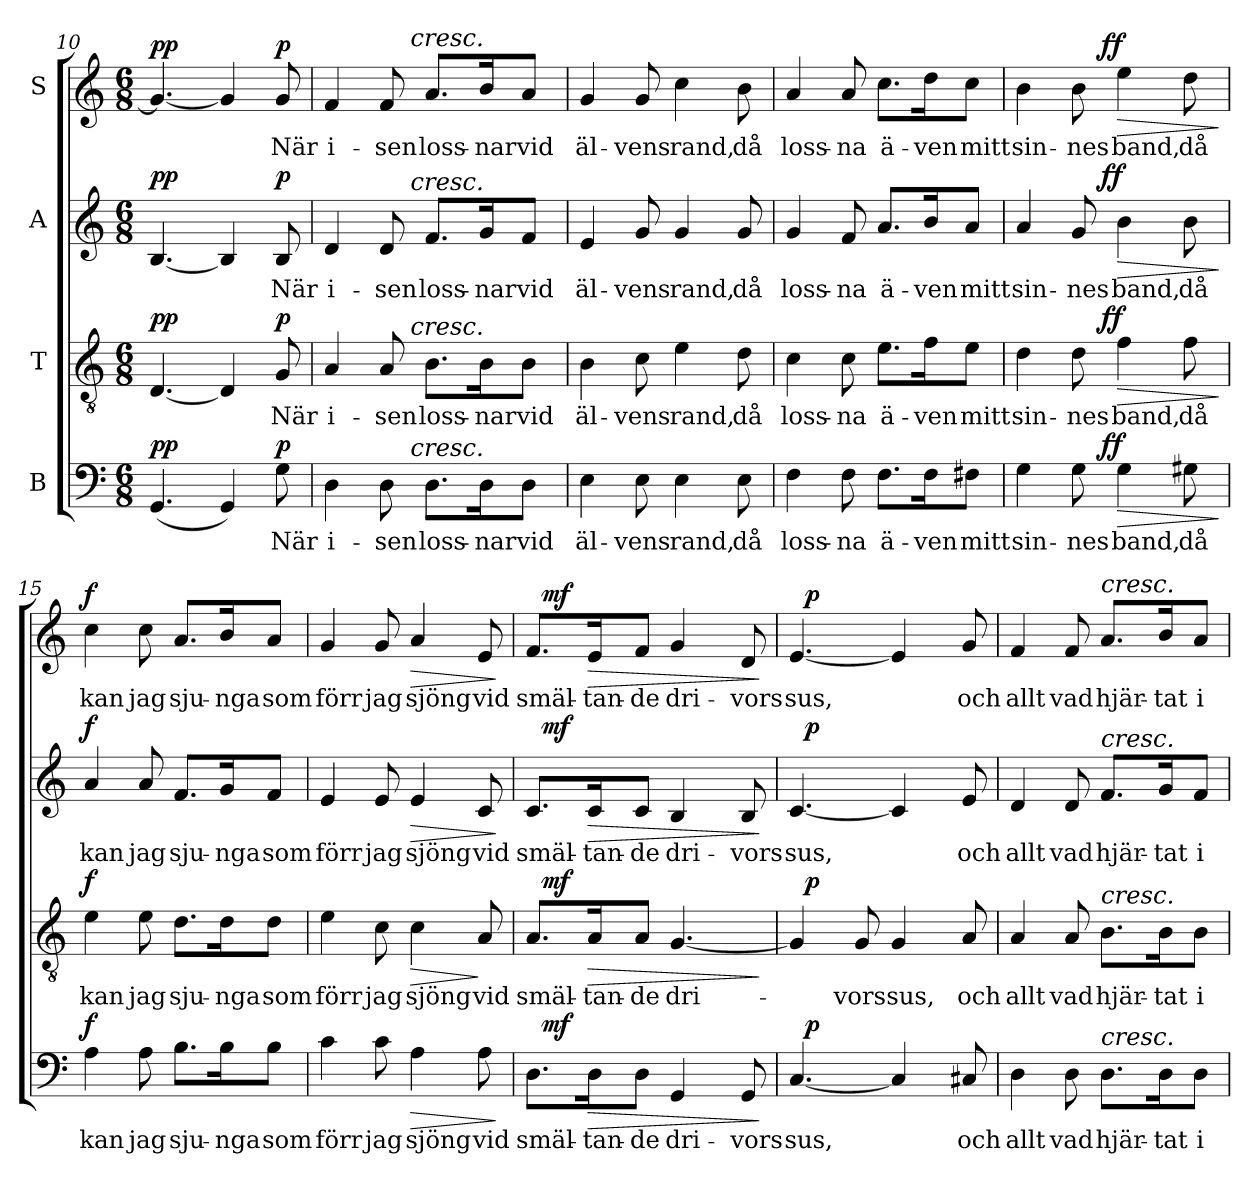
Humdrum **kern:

**kern	**text	**dynam	**kern	**text	**dynam	**kern	**text	**dynam	**kern	**text	**dynam
*part4	*part4	*part4	*part3	*part3	*part3	*part2	*part2	*part2	*part1	*part1	*part1
*staff4	*staff4	*staff4	*staff3	*staff3	*staff3	*staff2	*staff2	*staff2	*staff1	*staff1	*staff1
*I"B	*	*	*I"T	*	*	*I"A	*	*	*I"S	*	*
!!LO:LB:g=z
*clefF4	*	*	*clefGv2	*	*	*clefG2	*	*	*clefG2	*	*
*k[]	*	*	*k[]	*	*	*k[]	*	*	*k[]	*	*
*C:	*	*	*C:	*	*	*C:	*	*	*C:	*	*
*M6/8	*	*	*M6/8	*	*	*M6/8	*	*	*M6/8	*	*
=10	=10	=10	=10	=10	=10	=10	=10	=10	=10	=10	=10
!	!	!LO:DY:a	!	!	!LO:DY:a	!	!	!LO:DY:a	!	!	!LO:DY:a
(<4.GG/	.	pp	[4.D/	.	pp	[4.B/	.	pp	4.g/_	.	pp
4GG/)	.	.	4D/]	.	.	4B/]	.	.	4g/]	.	.
!	!LO:LY:b	!LO:DY:a	!	!LO:LY:b	!LO:DY:a	!	!LO:LY:b	!LO:DY:a	!	!LO:LY:b	!LO:DY:a
8G\	När	p	8G/	När	p	8B/	När	p	8g/	När	p
=11	=11	=11	=11	=11	=11	=11	=11	=11	=11	=11	=11
!	!LO:LY:b	!	!	!LO:LY:b	!	!	!LO:LY:b	!	!	!LO:LY:b	!
*^	*	*	*^	*	*	*^	*	*	*^	*	*
4D\	4ryy	i-	.	4A/	4ryy	i-	.	4d/	4ryy	i-	.	4f/	4ryy	i-	.
!	!	!LO:LY:b	!	!	!	!LO:LY:b	!	!	!	!LO:LY:b	!	!	!	!LO:LY:b	!
8D\	16.ryy	-sen	.	8A/	16.ryy	-sen	.	8d/	16.ryy	-sen	.	8f/	16.ryy	-sen	.
!	!	!	!	!	!	!	!	!	!	!	!	!	!LO:TX:a:i:t=cresc.	!	!
!	!	!	!	!	!	!	!	!	!LO:TX:a:i:t=cresc.	!	!	!	!	!	!
!	!	!	!	!	!LO:TX:a:i:t=cresc.	!	!	!	!	!	!	!	!	!	!
!	!LO:TX:a:i:t=cresc.	!	!	!	!	!	!	!	!	!	!	!	!	!	!
.	4ryy	.	.	.	4ryy	.	.	.	4ryy	.	.	.	4ryy	.	.
!	!	!LO:LY:b	!	!	!	!LO:LY:b	!	!	!	!LO:LY:b	!	!	!	!LO:LY:b	!
8.D\L	.	loss-	.	8.B\L	.	loss-	.	8.f/L	.	loss-	.	8.a/L	.	loss-	.
!	!	!LO:LY:b	!	!	!	!LO:LY:b	!	!	!	!LO:LY:b	!	!	!	!LO:LY:b	!
16D\k	.	-nar	.	16B\k	.	-nar	.	16g/k	.	-nar	.	16b/k	.	-nar	.
.	8ryy	.	.	.	8ryy	.	.	.	8ryy	.	.	.	8ryy	.	.
!	!	!LO:LY:b	!	!	!	!LO:LY:b	!	!	!	!LO:LY:b	!	!	!	!LO:LY:b	!
8D\J	.	vid	.	8B\J	.	vid	.	8f/J	.	vid	.	8a/J	.	vid	.
.	32ryy	.	.	.	32ryy	.	.	.	32ryy	.	.	.	32ryy	.	.
=12	=12	=12	=12	=12	=12	=12	=12	=12	=12	=12	=12	=12	=12	=12	=12
!	!	!LO:LY:b	!	!	!	!LO:LY:b	!	!	!	!LO:LY:b	!	!	!	!LO:LY:b	!
*v	*v	*	*	*	*	*	*	*v	*v	*	*	*v	*v	*	*
*	*	*	*v	*v	*	*	*	*	*	*	*	*
4E\	äl-	.	4B\	äl-	.	4e/	äl-	.	4g/	äl-	.
!	!LO:LY:b	!	!	!LO:LY:b	!	!	!LO:LY:b	!	!	!LO:LY:b	!
8E\	-vens	.	8c\	-vens	.	8g/	-vens	.	8g/	-vens	.
!	!LO:LY:b	!	!	!LO:LY:b	!	!	!LO:LY:b	!	!	!LO:LY:b	!
4E\	rand,	.	4e\	rand,	.	4g/	rand,	.	4cc\	rand,	.
!	!LO:LY:b	!	!	!LO:LY:b	!	!	!LO:LY:b	!	!	!LO:LY:b	!
8E\	då	.	8d\	då	.	8g/	då	.	8b\	då	.
=13	=13	=13	=13	=13	=13	=13	=13	=13	=13	=13	=13
!	!LO:LY:b	!	!	!LO:LY:b	!	!	!LO:LY:b	!	!	!LO:LY:b	!
4F\	loss-	.	4c\	loss-	.	4g/	loss-	.	4a/	loss-	.
!	!LO:LY:b	!	!	!LO:LY:b	!	!	!LO:LY:b	!	!	!LO:LY:b	!
8F\	-na	.	8c\	-na	.	8f/	-na	.	8a/	-na	.
!	!LO:LY:b	!	!	!LO:LY:b	!	!	!LO:LY:b	!	!	!LO:LY:b	!
8.F\L	ä-	.	8.e\L	ä-	.	8.a/L	ä-	.	8.cc\L	ä-	.
!	!LO:LY:b	!	!	!LO:LY:b	!	!	!LO:LY:b	!	!	!LO:LY:b	!
16F\k	-ven	.	16f\k	-ven	.	16b/k	-ven	.	16dd\k	-ven	.
!	!LO:LY:b	!	!	!LO:LY:b	!	!	!LO:LY:b	!	!	!LO:LY:b	!
8F#X\J	mitt	.	8e\J	mitt	.	8a/J	mitt	.	8cc\J	mitt	.
=14	=14	=14	=14	=14	=14	=14	=14	=14	=14	=14	=14
!	!LO:LY:b	!	!	!LO:LY:b	!	!	!LO:LY:b	!	!	!LO:LY:b	!
*^	*	*	*^	*	*	*^	*	*	*^	*	*
4G\	4ryy	sin-	.	4d\	4ryy	sin-	.	4a/	4ryy	sin-	.	4b\	4ryy	sin-	.
!	!	!LO:LY:b	!	!	!	!LO:LY:b	!	!	!	!LO:LY:b	!	!	!	!LO:LY:b	!
8G\	16.ryy	-nes	.	8d\	16.ryy	-nes	.	8g/	16.ryy	-nes	.	8b\	16.ryy	-nes	.
!	!	!	!LO:DY:a	!	!	!	!LO:DY:a	!	!	!	!LO:DY:a	!	!	!	!LO:DY:a
.	4ryy	.	ff	.	4ryy	.	ff	.	4ryy	.	ff	.	4ryy	.	ff
!	!	!LO:LY:b	!LO:HP:b	!	!	!LO:LY:b	!LO:HP:b	!	!	!LO:LY:b	!LO:HP:b	!	!	!LO:LY:b	!LO:HP:b
4G\	.	band,	>	4f\	.	band,	>	4b\	.	band,	>	4ee\	.	band,	>
.	8ryy	.	.	.	8ryy	.	.	.	8ryy	.	.	.	8ryy	.	.
!	!	!LO:LY:b	!	!	!	!LO:LY:b	!	!	!	!LO:LY:b	!	!	!	!LO:LY:b	!
8G#X\	.	då	.	8f\	.	då	.	8b\	.	då	.	8dd\	.	då	.
.	32ryy	.	.	.	32ryy	.	.	.	32ryy	.	.	.	32ryy	.	.
.	.	.	]	.	.	.	]	.	.	.	]	.	.	.	]
!!LO:PB:g=z
=15	=15	=15	=15	=15	=15	=15	=15	=15	=15	=15	=15	=15	=15	=15	=15
!	!	!LO:LY:b	!LO:DY:a	!	!	!LO:LY:b	!LO:DY:a	!	!	!LO:LY:b	!LO:DY:a	!	!	!LO:LY:b	!LO:DY:a
*v	*v	*	*	*	*	*	*	*v	*v	*	*	*v	*v	*	*
*	*	*	*v	*v	*	*	*	*	*	*	*	*
4A\	kan	f	4e\	kan	f	4a/	kan	f	4cc\	kan	f
!	!LO:LY:b	!	!	!LO:LY:b	!	!	!LO:LY:b	!	!	!LO:LY:b	!
8A\	jag	.	8e\	jag	.	8a/	jag	.	8cc\	jag	.
!	!LO:LY:b	!	!	!LO:LY:b	!	!	!LO:LY:b	!	!	!LO:LY:b	!
8.B\L	sju-	.	8.d\L	sju-	.	8.f/L	sju-	.	8.a/L	sju-	.
!	!LO:LY:b	!	!	!LO:LY:b	!	!	!LO:LY:b	!	!	!LO:LY:b	!
16B\k	-nga	.	16d\k	-nga	.	16g/k	-nga	.	16b/k	-nga	.
!	!LO:LY:b	!	!	!LO:LY:b	!	!	!LO:LY:b	!	!	!LO:LY:b	!
8B\J	som	.	8d\J	som	.	8f/J	som	.	8a/J	som	.
=16	=16	=16	=16	=16	=16	=16	=16	=16	=16	=16	=16
!	!LO:LY:b	!	!	!LO:LY:b	!	!	!LO:LY:b	!	!	!LO:LY:b	!
4c\	förr	.	4e\	förr	.	4e/	förr	.	4g/	förr	.
!	!LO:LY:b	!	!	!LO:LY:b	!	!	!LO:LY:b	!	!	!LO:LY:b	!
8c\	jag	.	8c\	jag	.	8e/	jag	.	8g/	jag	.
!	!LO:LY:b	!LO:HP:b	!	!LO:LY:b	!LO:HP:b	!	!LO:LY:b	!LO:HP:b	!	!LO:LY:b	!LO:HP:b
4A\	sjöng	>	4c\	sjöng	>	4e/	sjöng	>	4a/	sjöng	>
!	!LO:LY:b	!	!	!LO:LY:b	!	!	!LO:LY:b	!	!	!LO:LY:b	!
8A\	vid	.	8A/	vid	]	8c/	vid	.	8e/	vid	.
.	.	]	.	.	.	.	.	]	.	.	]
=17	=17	=17	=17	=17	=17	=17	=17	=17	=17	=17	=17
!	!LO:LY:b	!	!	!LO:LY:b	!	!	!LO:LY:b	!	!	!LO:LY:b	!
*^	*	*	*^	*	*	*^	*	*	*^	*	*
8.D\L	32ryy	smäl-	.	8.A/L	32ryy	smäl-	.	8.c/L	32ryy	smäl-	.	8.f/L	32ryy	smäl-	.
!	!	!	!LO:DY:a	!	!	!	!LO:DY:a	!	!	!	!LO:DY:a	!	!	!	!LO:DY:a
.	2ryy	.	mf	.	2ryy	.	mf	.	2ryy	.	mf	.	2ryy	.	mf
!	!	!LO:LY:b	!LO:HP:b	!	!	!LO:LY:b	!LO:HP:b	!	!	!LO:LY:b	!LO:HP:b	!	!	!LO:LY:b	!LO:HP:b
16D\k	.	-tan-	>	16A/k	.	-tan-	>	16c/k	.	-tan-	>	16e/k	.	-tan-	>
!	!	!LO:LY:b	!	!	!	!LO:LY:b	!	!	!	!LO:LY:b	!	!	!	!LO:LY:b	!
8D\J	.	-de	.	8A/J	.	-de	.	8c/J	.	-de	.	8f/J	.	-de	.
!	!	!LO:LY:b	!	!	!	!LO:LY:b	!	!	!	!LO:LY:b	!	!	!	!LO:LY:b	!
4GG/	.	dri-	.	[4.G/	.	dri-	.	4B/	.	dri-	.	4g/	.	dri-	.
.	8..ryy	.	.	.	8..ryy	.	.	.	8..ryy	.	.	.	8..ryy	.	.
!	!	!LO:LY:b	!	!	!	!	!	!	!	!LO:LY:b	!	!	!	!LO:LY:b	!
8GG/	.	-vors	.	.	.	.	.	8B/	.	-vors	.	8d/	.	-vors	.
.	.	.	]	.	.	.	]	.	.	.	]	.	.	.	]
=18	=18	=18	=18	=18	=18	=18	=18	=18	=18	=18	=18	=18	=18	=18	=18
!	!	!LO:LY:b	!	!	!	!	!	!	!	!LO:LY:b	!	!	!	!LO:LY:b	!
[4.C/	32ryy	sus,	.	4G/]	32ryy	.	.	[4.c/	32ryy	sus,	.	[4.e/	32ryy	sus,	.
!	!	!	!LO:DY:a	!	!	!	!LO:DY:a	!	!	!	!LO:DY:a	!	!	!	!LO:DY:a
.	2ryy	.	p	.	2ryy	.	p	.	2ryy	.	p	.	2ryy	.	p
!	!	!	!	!	!	!LO:LY:b	!	!	!	!	!	!	!	!	!
.	.	.	.	8G/	.	-vors	.	.	.	.	.	.	.	.	.
!	!	!	!	!	!	!LO:LY:b	!	!	!	!	!	!	!	!	!
4C/]	.	.	.	4G/	.	sus,	.	4c/]	.	.	.	4e/]	.	.	.
.	8..ryy	.	.	.	8..ryy	.	.	.	8..ryy	.	.	.	8..ryy	.	.
!	!	!LO:LY:b	!	!	!	!LO:LY:b	!	!	!	!LO:LY:b	!	!	!	!LO:LY:b	!
8C#X/	.	och	.	8A/	.	och	.	8e/	.	och	.	8g/	.	och	.
=19	=19	=19	=19	=19	=19	=19	=19	=19	=19	=19	=19	=19	=19	=19	=19
!	!	!LO:LY:b	!	!	!	!LO:LY:b	!	!	!	!LO:LY:b	!	!	!	!LO:LY:b	!
*v	*v	*	*	*	*	*	*	*v	*v	*	*	*v	*v	*	*
*	*	*	*v	*v	*	*	*	*	*	*	*	*
4D\	allt	.	4A/	allt	.	4d/	allt	.	4f/	allt	.
!	!LO:LY:b	!	!	!LO:LY:b	!	!	!LO:LY:b	!	!	!LO:LY:b	!
8D\	vad	.	8A/	vad	.	8d/	vad	.	8f/	vad	.
!	!	!	!	!	!	!	!	!	!LO:TX:a:i:t=cresc.	!	!
!	!	!	!	!	!	!LO:TX:a:i:t=cresc.	!	!	!	!	!
!	!	!	!LO:TX:a:i:t=cresc.	!	!	!	!	!	!	!	!
!LO:TX:a:i:t=cresc.	!	!	!	!	!	!	!	!	!	!	!
!	!LO:LY:b	!	!	!LO:LY:b	!	!	!LO:LY:b	!	!	!LO:LY:b	!
8.D\L	hjär-	.	8.B\L	hjär-	.	8.f/L	hjär-	.	8.a/L	hjär-	.
!	!LO:LY:b	!	!	!LO:LY:b	!	!	!LO:LY:b	!	!	!LO:LY:b	!
16D\k	-tat	.	16B\k	-tat	.	16g/k	-tat	.	16b/k	-tat	.
!	!LO:LY:b	!	!	!LO:LY:b	!	!	!LO:LY:b	!	!	!LO:LY:b	!
8D\J	i	.	8B\J	i	.	8f/J	i	.	8a/J	i	.
=	=	=	=	=	=	=	=	=	=	=	=
*-	*-	*-	*-	*-	*-	*-	*-	*-	*-	*-	*-
